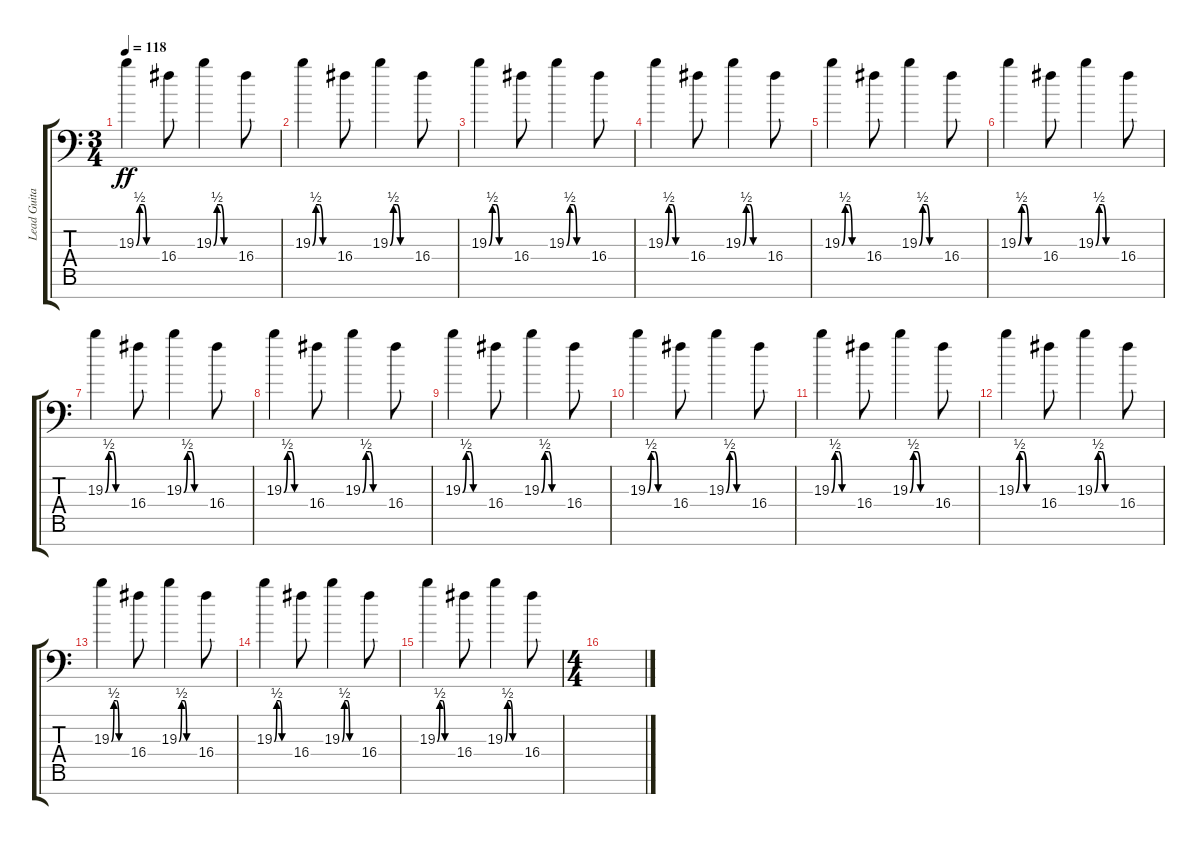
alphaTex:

\track ("Lead Guitar #2" "Lead Guita") {instrument distortionguitar}
\staff {score tabs}
\tuning (D4 A3 E3 D3 A2 E2 A1) {hide}
\ts (3 4)
\tempo 118
\clef f4
\ks c
19.3{be (custom 0 0 10 2 20 2 30 0 60 0)}.4{dy ff} 16.4.8 19.3{be (custom 0 0 10 2 20 2 30 0 60 0)}.4 16.4.8 |
19.3{be (custom 0 0 10 2 20 2 30 0 60 0)}.4 16.4.8 19.3{be (custom 0 0 10 2 20 2 30 0 60 0)}.4 16.4.8 |
19.3{be (custom 0 0 10 2 20 2 30 0 60 0)}.4 16.4.8 19.3{be (custom 0 0 10 2 20 2 30 0 60 0)}.4 16.4.8 |
19.3{be (custom 0 0 10 2 20 2 30 0 60 0)}.4 16.4.8 19.3{be (custom 0 0 10 2 20 2 30 0 60 0)}.4 16.4.8 |
19.3{be (custom 0 0 10 2 20 2 30 0 60 0)}.4 16.4.8 19.3{be (custom 0 0 10 2 20 2 30 0 60 0)}.4 16.4.8 |
19.3{be (custom 0 0 10 2 20 2 30 0 60 0)}.4 16.4.8 19.3{be (custom 0 0 10 2 20 2 30 0 60 0)}.4 16.4.8 |
19.3{be (custom 0 0 10 2 20 2 30 0 60 0)}.4 16.4.8 19.3{be (custom 0 0 10 2 20 2 30 0 60 0)}.4 16.4.8 |
19.3{be (custom 0 0 10 2 20 2 30 0 60 0)}.4 16.4.8 19.3{be (custom 0 0 10 2 20 2 30 0 60 0)}.4 16.4.8 |
19.3{be (custom 0 0 10 2 20 2 30 0 60 0)}.4 16.4.8 19.3{be (custom 0 0 10 2 20 2 30 0 60 0)}.4 16.4.8 |
19.3{be (custom 0 0 10 2 20 2 30 0 60 0)}.4 16.4.8 19.3{be (custom 0 0 10 2 20 2 30 0 60 0)}.4 16.4.8 |
19.3{be (custom 0 0 10 2 20 2 30 0 60 0)}.4 16.4.8 19.3{be (custom 0 0 10 2 20 2 30 0 60 0)}.4 16.4.8 |
19.3{be (custom 0 0 10 2 20 2 30 0 60 0)}.4 16.4.8 19.3{be (custom 0 0 10 2 20 2 30 0 60 0)}.4 16.4.8 |
19.3{be (custom 0 0 10 2 20 2 30 0 60 0)}.4 16.4.8 19.3{be (custom 0 0 10 2 20 2 30 0 60 0)}.4 16.4.8 |
19.3{be (custom 0 0 10 2 20 2 30 0 60 0)}.4 16.4.8 19.3{be (custom 0 0 10 2 20 2 30 0 60 0)}.4 16.4.8 |
19.3{be (custom 0 0 10 2 20 2 30 0 60 0)}.4 16.4.8 19.3{be (custom 0 0 10 2 20 2 30 0 60 0)}.4 16.4.8 |
\ts (4 4)
\section ("" "")
